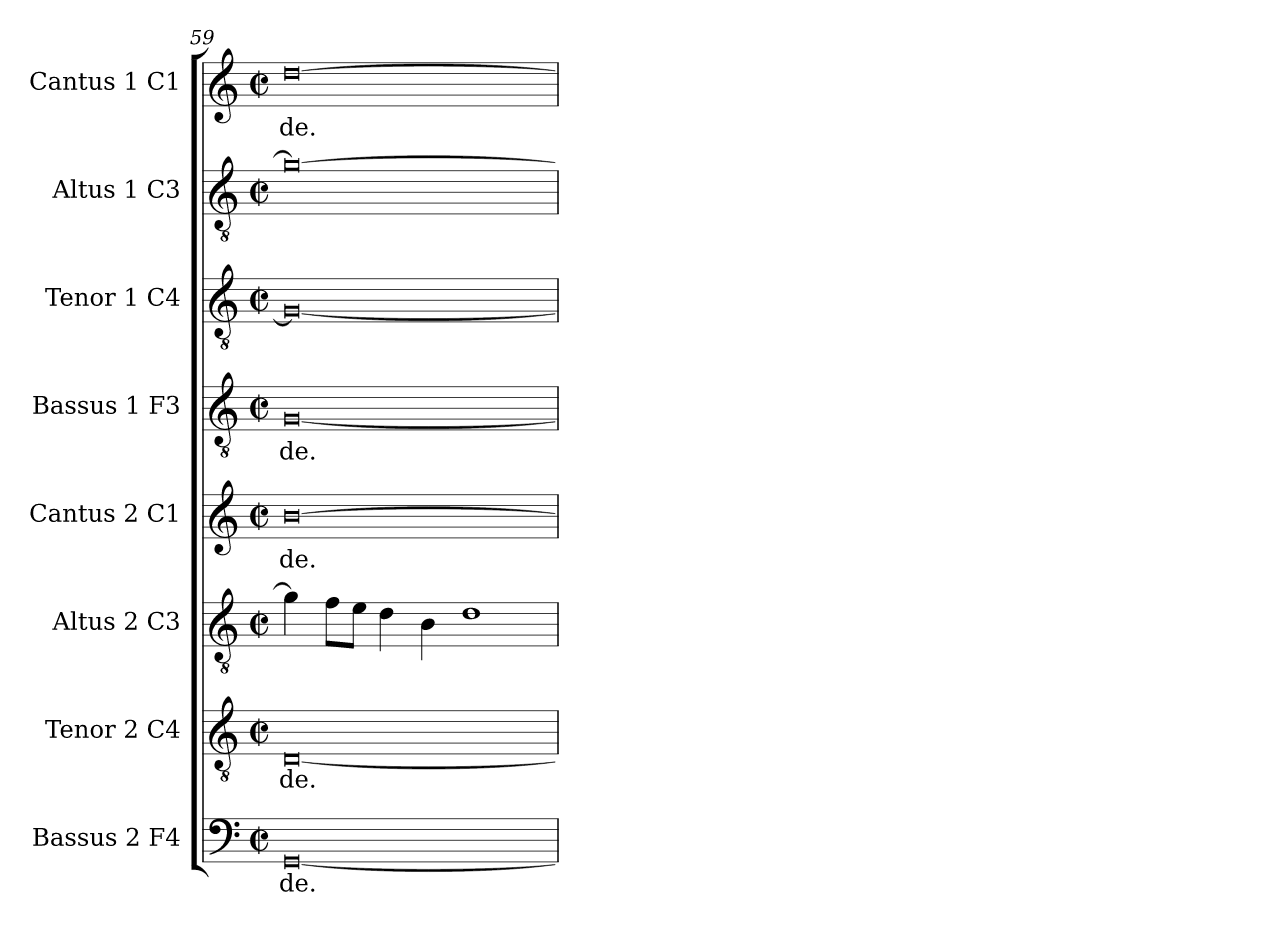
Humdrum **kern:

**kern	**text	**kern	**text	**kern	**kern	**text	**kern	**text	**kern	**kern	**kern	**text
*part8	*part8	*part7	*part7	*part6	*part5	*part5	*part4	*part4	*part3	*part2	*part1	*part1
*staff8	*staff8	*staff7	*staff7	*staff6	*staff5	*staff5	*staff4	*staff4	*staff3	*staff2	*staff1	*staff1
*I"Bassus 2  F4	*	*I"Tenor 2  C4	*	*I"Altus 2  C3	*I"Cantus 2  C1	*	*I"Bassus 1  F3	*	*I"Tenor 1  C4	*I"Altus 1  C3	*I"Cantus 1  C1	*
*I'B2	*	*I'T2	*	*I'A2	*I'C2	*	*I'B1	*	*I'T1	*I'A1	*I'C1	*
*clefF4	*	*clefGv2	*	*clefGv2	*clefG2	*	*clefGv2	*	*clefGv2	*clefGv2	*clefG2	*
*M2/2	*	*M2/2	*	*M2/2	*M2/2	*	*M2/2	*	*M2/2	*M2/2	*M2/2	*
*met(c|)	*	*met(c|)	*	*met(c|)	*met(c|)	*	*met(c|)	*	*met(c|)	*met(c|)	*met(c|)	*
=59	=59	=59	=59	=59	=59	=59	=59	=59	=59	=59	=59	=59
!	!LO:LY:b:cj	!	!LO:LY:b:cj	!	!	!LO:LY:b:cj	!	!LO:LY:b:cj	!	!	!	!LO:LY:b:cj
[<0GG	-de.	[<0D	-de.	4g\]	[>0b	-de.	[<0G	-de.	0G_<	0g_>	[>0dd	-de.
.	.	.	.	8f\L	.	.	.	.	.	.	.	.
.	.	.	.	8e\J	.	.	.	.	.	.	.	.
.	.	.	.	4d\	.	.	.	.	.	.	.	.
.	.	.	.	4B\	.	.	.	.	.	.	.	.
.	.	.	.	1d	.	.	.	.	.	.	.	.
=	=	=	=	=	=	=	=	=	=	=	=	=
*-	*-	*-	*-	*-	*-	*-	*-	*-	*-	*-	*-	*-
